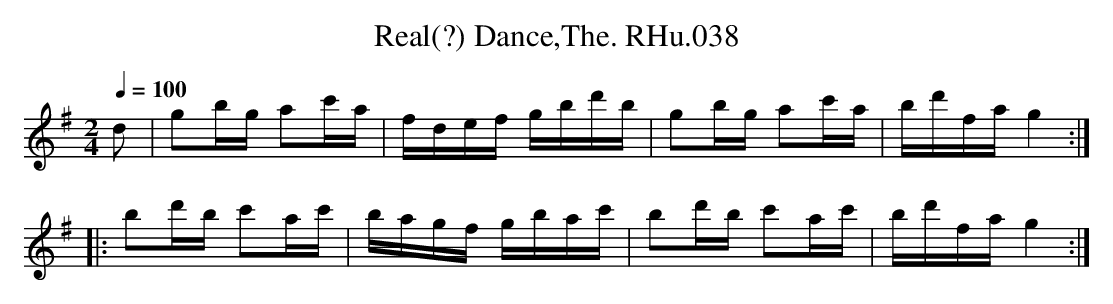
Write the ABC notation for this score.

X:1
T:Real(?) Dance,The. RHu.038
M:2/4
L:1/8
Q:1/4=100
K:G major
d|gb/g/ ac'/a/|f/d/e/f/ g/b/d'/b/|gb/g/ ac'/a/|b/d'/f/a/ g2::!
bd'/b/ c'a/c'/|b/a/g/f/ g/b/a/c'/|bd'/b/ c'a/c'/|b/d'/f/a/ g2:|
